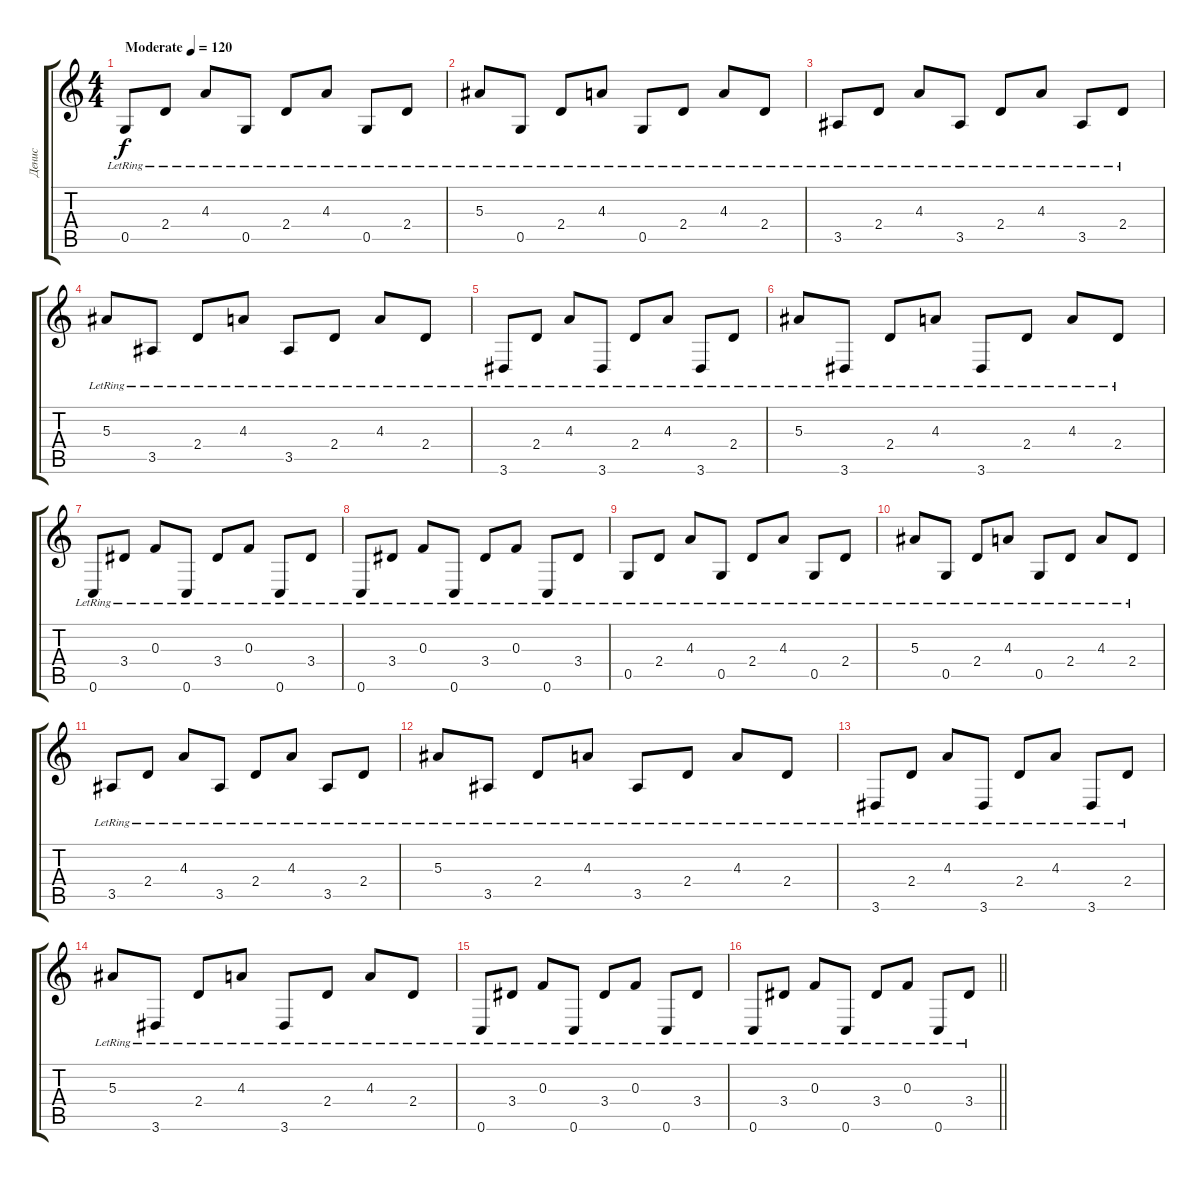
\track ("Денис" "Денис") {instrument acousticguitarsteel}
\staff {score tabs}
\tuning (D4 A3 F3 C3 G2 C2) {hide}
\ts (4 4)
\tempo (120 "Moderate")
\clef g2
\ks c
0.5{lr}.8{dy f instrument acousticguitarsteel} 2.4{lr}.8 4.3{lr}.8 0.5{lr}.8 2.4{lr}.8 4.3{lr}.8 0.5{lr}.8 2.4{lr}.8 |
5.3{lr}.8 0.5{lr}.8 2.4{lr}.8 4.3{lr}.8 0.5{lr}.8 2.4{lr}.8 4.3{lr}.8 2.4{lr}.8 |
3.5{lr}.8 2.4{lr}.8 4.3{lr}.8 3.5{lr}.8 2.4{lr}.8 4.3{lr}.8 3.5{lr}.8 2.4{lr}.8 |
5.3{lr}.8 3.5{lr}.8 2.4{lr}.8 4.3{lr}.8 3.5{lr}.8 2.4{lr}.8 4.3{lr}.8 2.4{lr}.8 |
3.6{lr}.8 2.4{lr}.8 4.3{lr}.8 3.6{lr}.8 2.4{lr}.8 4.3{lr}.8 3.6{lr}.8 2.4{lr}.8 |
5.3{lr}.8 3.6{lr}.8 2.4{lr}.8 4.3{lr}.8 3.6{lr}.8 2.4{lr}.8 4.3{lr}.8 2.4{lr}.8 |
0.6{lr}.8 3.4{lr}.8 0.3{lr}.8 0.6{lr}.8 3.4{lr}.8 0.3{lr}.8 0.6{lr}.8 3.4{lr}.8 |
0.6{lr}.8 3.4{lr}.8 0.3{lr}.8 0.6{lr}.8 3.4{lr}.8 0.3{lr}.8 0.6{lr}.8 3.4{lr}.8 |
0.5{lr}.8 2.4{lr}.8 4.3{lr}.8 0.5{lr}.8 2.4{lr}.8 4.3{lr}.8 0.5{lr}.8 2.4{lr}.8 |
5.3{lr}.8 0.5{lr}.8 2.4{lr}.8 4.3{lr}.8 0.5{lr}.8 2.4{lr}.8 4.3{lr}.8 2.4{lr}.8 |
3.5{lr}.8 2.4{lr}.8 4.3{lr}.8 3.5{lr}.8 2.4{lr}.8 4.3{lr}.8 3.5{lr}.8 2.4{lr}.8 |
5.3{lr}.8 3.5{lr}.8 2.4{lr}.8 4.3{lr}.8 3.5{lr}.8 2.4{lr}.8 4.3{lr}.8 2.4{lr}.8 |
3.6{lr}.8 2.4{lr}.8 4.3{lr}.8 3.6{lr}.8 2.4{lr}.8 4.3{lr}.8 3.6{lr}.8 2.4{lr}.8 |
5.3{lr}.8 3.6{lr}.8 2.4{lr}.8 4.3{lr}.8 3.6{lr}.8 2.4{lr}.8 4.3{lr}.8 2.4{lr}.8 |
0.6{lr}.8 3.4{lr}.8 0.3{lr}.8 0.6{lr}.8 3.4{lr}.8 0.3{lr}.8 0.6{lr}.8 3.4{lr}.8 |
\barLineRight lightlight
0.6{lr}.8 3.4{lr}.8 0.3{lr}.8 0.6{lr}.8 3.4{lr}.8 0.3{lr}.8 0.6{lr}.8 3.4{lr}.8
